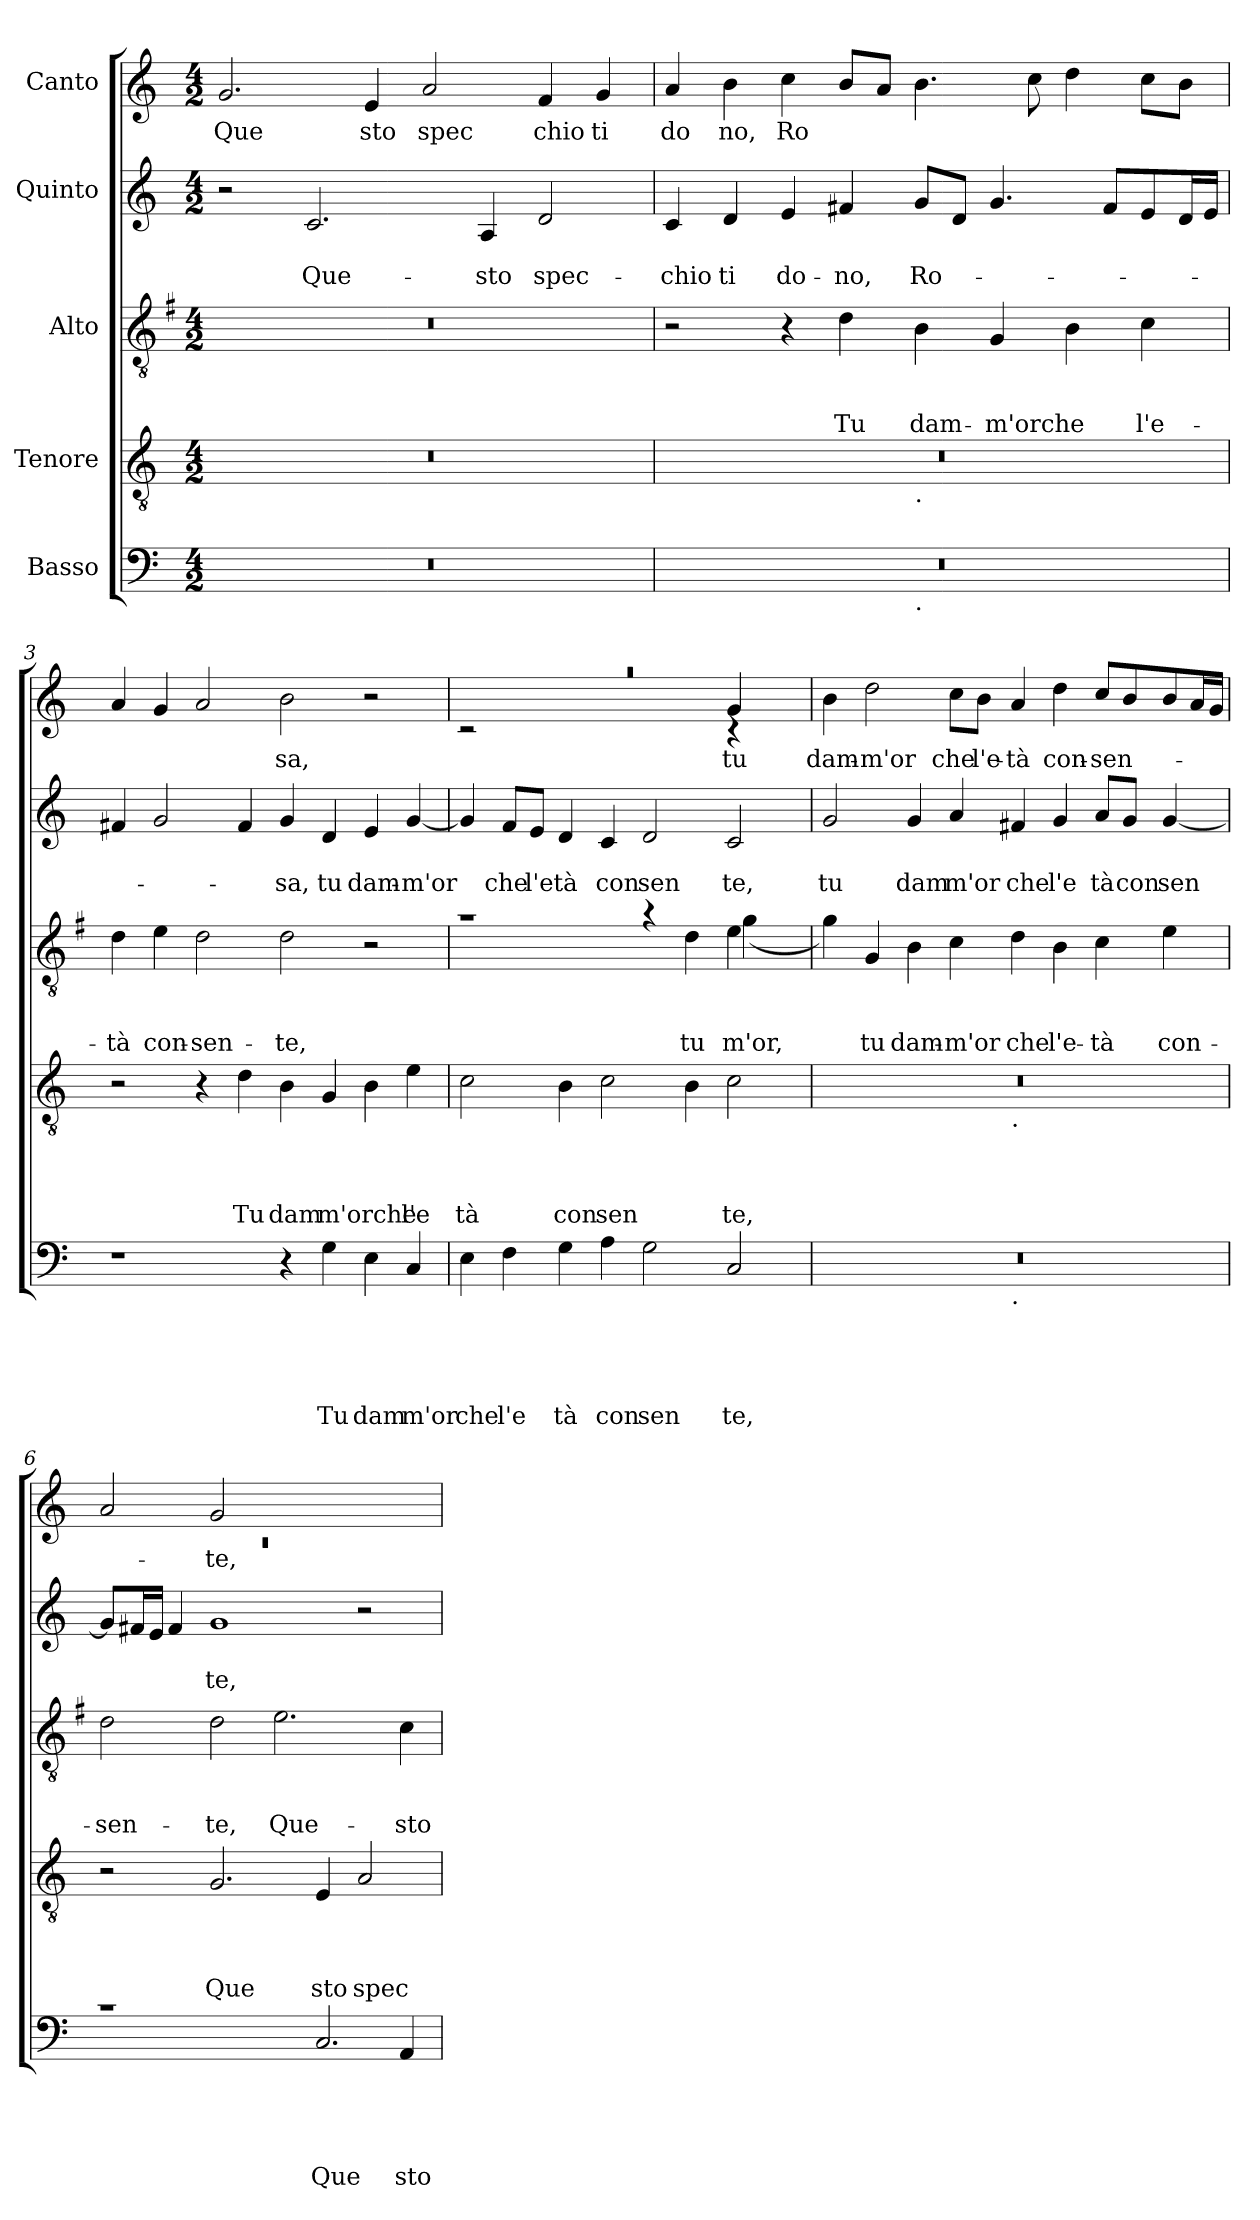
**kern	**text	**text	**text	**text	**text	**kern	**text	**text	**text	**text	**kern	**text	**text	**text	**kern	**text	**text	**kern	**text
*part5	*part5	*part5	*part5	*part5	*part5	*part4	*part4	*part4	*part4	*part4	*part3	*part3	*part3	*part3	*part2	*part2	*part2	*part1	*part1
*staff5	*staff5	*staff5	*staff5	*staff5	*staff5	*staff4	*staff4	*staff4	*staff4	*staff4	*staff3	*staff3	*staff3	*staff3	*staff2	*staff2	*staff2	*staff1	*staff1
*I"Basso	*	*	*	*	*	*I"Tenore	*	*	*	*	*I"Alto	*	*	*	*I"Quinto	*	*	*I"Canto	*
*clefF4	*	*	*	*	*	*clefGv2	*	*	*	*	*clefGv2	*	*	*	*clefG2	*	*	*clefG2	*
*	*	*	*	*	*	*	*	*	*	*	*ITrd-3c-5	*	*	*	*	*	*	*	*
*k[]	*	*	*	*	*	*k[]	*	*	*	*	*k[]	*	*	*	*k[]	*	*	*k[]	*
*C:	*	*	*	*	*	*C:	*	*	*	*	*C:	*	*	*	*C:	*	*	*C:	*
*M4/2	*	*	*	*	*	*M4/2	*	*	*	*	*M4/2	*	*	*	*M4/2	*	*	*M4/2	*
=1	=1	=1	=1	=1	=1	=1	=1	=1	=1	=1	=1	=1	=1	=1	=1	=1	=1	=1	=1
!	!	!	!	!	!	!	!	!	!	!	!	!	!	!	!	!	!	!	!LO:LY:b
0r	.	.	.	.	.	0r	.	.	.	.	0r	.	.	.	2r	.	.	2.g/	Que
!	!	!	!	!	!	!	!	!	!	!	!	!	!	!	!	!	!LO:LY:b	!	!
.	.	.	.	.	.	.	.	.	.	.	.	.	.	.	2.c/	.	Que-	.	.
!	!	!	!	!	!	!	!	!	!	!	!	!	!	!	!	!	!	!	!LO:LY:b
.	.	.	.	.	.	.	.	.	.	.	.	.	.	.	.	.	.	4e/	sto
!	!	!	!	!	!	!	!	!	!	!	!	!	!	!	!	!	!	!	!LO:LY:b
.	.	.	.	.	.	.	.	.	.	.	.	.	.	.	.	.	.	2a/	spec
!	!	!	!	!	!	!	!	!	!	!	!	!	!	!	!	!	!LO:LY:b	!	!
.	.	.	.	.	.	.	.	.	.	.	.	.	.	.	4A/	.	-sto	.	.
!	!	!	!	!	!	!	!	!	!	!	!	!	!	!	!	!	!LO:LY:b	!	!LO:LY:b
.	.	.	.	.	.	.	.	.	.	.	.	.	.	.	2d/	.	spec-	4f/	chio
!	!	!	!	!	!	!	!	!	!	!	!	!	!	!	!	!	!	!	!LO:LY:b
.	.	.	.	.	.	.	.	.	.	.	.	.	.	.	.	.	.	4g/	ti
=2	=2	=2	=2	=2	=2	=2	=2	=2	=2	=2	=2	=2	=2	=2	=2	=2	=2	=2	=2
!	!	!	!	!	!	!	!	!	!	!	!	!	!	!	!	!	!LO:LY:b	!	!LO:LY:b
*^	*	*	*	*	*	*^	*	*	*	*	*	*	*	*	*	*	*	*	*
0r	1ryy	.	.	.	.	.	0r	1ryy	.	.	.	.	2r	.	.	.	4c/	.	-chio	4a/	do
!	!	!	!	!	!	!	!	!	!	!	!	!	!	!	!	!	!	!	!LO:LY:b	!	!LO:LY:b
.	.	.	.	.	.	.	.	.	.	.	.	.	.	.	.	.	4d/	.	ti	4b\	no,
!	!	!	!	!	!	!	!	!	!	!	!	!	!	!	!	!	!	!	!LO:LY:b	!	!LO:LY:b
.	.	.	.	.	.	.	.	.	.	.	.	.	4r	.	.	.	4e/	.	do-	4cc\	Ro
!	!	!	!	!	!	!	!	!	!	!	!	!	!	!	!	!LO:LY:b	!	!	!LO:LY:b	!	!
.	.	.	.	.	.	.	.	.	.	.	.	.	4g\	.	.	Tu	4f#X/	.	-no,	8b/L	.
.	.	.	.	.	.	.	.	.	.	.	.	.	.	.	.	.	.	.	.	8a/J	.
!	!	!	!	!	!	!	!	!LO:TX:b:t=.	!	!	!	!	!	!	!	!	!	!	!	!	!
!	!LO:TX:b:t=.	!	!	!	!	!	!	!	!	!	!	!	!	!	!	!	!	!	!	!	!
!	!	!	!	!	!	!	!	!	!	!	!	!	!	!	!	!LO:LY:b	!	!	!LO:LY:b	!	!
.	1ryy	.	.	.	.	.	.	1ryy	.	.	.	.	4e\	.	.	dam-	8g/L	.	Ro-	4.b\	.
.	.	.	.	.	.	.	.	.	.	.	.	.	.	.	.	.	8d/J	.	.	.	.
!	!	!	!	!	!	!	!	!	!	!	!	!	!	!	!	!LO:LY:b	!	!	!	!	!
.	.	.	.	.	.	.	.	.	.	.	.	.	4c/	.	.	-m'orche	4.g/	.	.	.	.
.	.	.	.	.	.	.	.	.	.	.	.	.	.	.	.	.	.	.	.	8cc\	.
.	.	.	.	.	.	.	.	.	.	.	.	.	4e\	.	.	.	.	.	.	4dd\	.
.	.	.	.	.	.	.	.	.	.	.	.	.	.	.	.	.	8f#/L	.	.	.	.
!	!	!	!	!	!	!	!	!	!	!	!	!	!	!	!	!LO:LY:b	!	!	!	!	!
.	.	.	.	.	.	.	.	.	.	.	.	.	4f\	.	.	l'e-	8e/	.	.	8cc\L	.
.	.	.	.	.	.	.	.	.	.	.	.	.	.	.	.	.	16d/L	.	.	8b\J	.
.	.	.	.	.	.	.	.	.	.	.	.	.	.	.	.	.	16e/JJ	.	.	.	.
=3	=3	=3	=3	=3	=3	=3	=3	=3	=3	=3	=3	=3	=3	=3	=3	=3	=3	=3	=3	=3	=3
!	!	!	!	!	!	!	!	!	!	!	!	!	!	!	!	!LO:LY:b	!	!	!	!	!
*v	*v	*	*	*	*	*	*	*	*	*	*	*	*	*	*	*	*	*	*	*	*
*	*	*	*	*	*	*v	*v	*	*	*	*	*	*	*	*	*	*	*	*	*
1r	.	.	.	.	.	2r	.	.	.	.	4g\	.	.	-tà	4f#X/	.	.	4a/	.
!	!	!	!	!	!	!	!	!	!	!	!	!	!	!LO:LY:b	!	!	!	!	!
.	.	.	.	.	.	.	.	.	.	.	4a\	.	.	con-	2g/	.	.	4g/	.
!	!	!	!	!	!	!	!	!	!	!	!	!	!	!LO:LY:b	!	!	!	!	!
.	.	.	.	.	.	4r	.	.	.	.	2g\	.	.	-sen-	.	.	.	2a/	.
!	!	!	!	!	!	!	!	!	!	!LO:LY:b	!	!	!	!	!	!	!	!	!
.	.	.	.	.	.	4d\	.	.	.	Tu	.	.	.	.	4f#/	.	.	.	.
!	!	!	!	!	!	!	!	!	!	!LO:LY:b	!	!	!	!LO:LY:b	!	!	!LO:LY:b	!	!LO:LY:b
4r	.	.	.	.	.	4B\	.	.	.	dam	2g\	.	.	-te,	4g/	.	-sa,	2b\	sa,
!	!	!	!	!	!LO:LY:b	!	!	!	!	!LO:LY:b	!	!	!	!	!	!	!LO:LY:b	!	!
4G\	.	.	.	.	Tu	4G/	.	.	.	m'orche	.	.	.	.	4d/	.	tu	.	.
!	!	!	!	!	!LO:LY:b	!	!	!	!	!	!	!	!	!	!	!	!LO:LY:b	!	!
4E\	.	.	.	.	dam	4B\	.	.	.	.	2r	.	.	.	4e/	.	dam-	2r	.
!	!	!	!	!	!LO:LY:b	!	!	!	!	!LO:LY:b	!	!	!	!	!	!	!LO:LY:b	!	!
4C/	.	.	.	.	m'or	4e\	.	.	.	l'e	.	.	.	.	[<4g/	.	-m'or	.	.
!!LO:LB:g=z
=4	=4	=4	=4	=4	=4	=4	=4	=4	=4	=4	=4	=4	=4	=4	=4	=4	=4	=4	=4
!	!	!	!	!	!LO:LY:b	!	!	!	!	!LO:LY:b	!	!	!	!	!	!	!	!LO:N:vis=1	!
*	*	*	*	*	*	*	*	*	*	*	*^	*	*	*	*	*	*	*^	*
*	*	*	*	*	*	*	*	*	*	*	*	*	*	*	*	*	*	*	*	*^	*
4E\	.	.	.	.	che	2c\	.	.	.	tà	1ra	1.ryy	.	.	.	4g/]	.	.	0raa	2rc	1.ryy	.
!	!	!	!	!	!LO:LY:b	!	!	!	!	!	!	!	!	!	!	!	!	!LO:LY:b	!	!	!	!
4F\	.	.	.	.	l'e	.	.	.	.	.	.	.	.	.	.	8f/L	.	che	.	.	.	.
!	!	!	!	!	!	!	!	!	!	!	!	!	!	!	!	!	!	!LO:LY:b	!	!	!	!
.	.	.	.	.	.	.	.	.	.	.	.	.	.	.	.	8e/J	.	l'e	.	.	.	.
!	!	!	!	!	!LO:LY:b	!	!	!	!	!LO:LY:b	!	!	!	!	!	!	!	!LO:LY:b	!	!	!	!
4G\	.	.	.	.	tà	4B\	.	.	.	con	.	.	.	.	.	4d/	.	tà	.	1ryy	.	.
!	!	!	!	!	!LO:LY:b	!	!	!	!	!LO:LY:b	!	!	!	!	!	!	!	!LO:LY:b	!	!	!	!
4A\	.	.	.	.	con	2c\	.	.	.	sen	.	.	.	.	.	4c/	.	con	.	.	.	.
!	!	!	!	!	!LO:LY:b	!	!	!	!	!	!	!	!	!	!	!	!	!LO:LY:b	!	!	!	!
2G\	.	.	.	.	sen	.	.	.	.	.	4ra	.	.	.	.	2d/	.	sen	.	.	.	.
!	!	!	!	!	!	!	!	!	!	!	!	!	!	!	!LO:LY:b	!	!	!	!	!	!	!
.	.	.	.	.	.	4B\	.	.	.	.	4g\	.	.	.	tu	.	.	.	.	.	.	.
!	!	!	!	!	!LO:LY:b	!	!	!	!	!LO:LY:b	!	!	!	!	!LO:LY:b	!	!	!	!	!	!	!
!	!	!	!	!	!	!	!	!	!	!	!	!	!	!	!LO:LY:b	!	!	!LO:LY:b	!	!	!	!LO:LY:b
2C/	.	.	.	.	te,	2c\	.	.	.	te,	4a\	(>4cc\	.	.	-m'or,	2c/	.	te,	.	4rc	4g/	tu
.	.	.	.	.	.	.	.	.	.	.	4ryy	4ryy	.	.	.	.	.	.	.	4ryy	4ryy	.
=5	=5	=5	=5	=5	=5	=5	=5	=5	=5	=5	=5	=5	=5	=5	=5	=5	=5	=5	=5	=5	=5	=5
!	!	!	!	!	!	!	!	!	!	!	!	!	!	!	!	!	!	!LO:LY:b	!	!	!	!LO:LY:b
*^	*	*	*	*	*	*^	*	*	*	*	*v	*v	*	*	*	*	*	*	*v	*v	*v	*
0r	1ryy	.	.	.	.	.	0r	1ryy	.	.	.	.	4cc\)	.	.	.	2g/	.	tu	4b>\	dam-
!	!	!	!	!	!	!	!	!	!	!	!	!	!	!	!	!LO:LY:b	!	!	!	!	!LO:LY:b
.	.	.	.	.	.	.	.	.	.	.	.	.	4c/	.	.	tu	.	.	.	2dd\	-m'or
!	!	!	!	!	!	!	!	!	!	!	!	!	!	!	!	!LO:LY:b	!	!	!LO:LY:b	!	!
.	.	.	.	.	.	.	.	.	.	.	.	.	4e\	.	.	dam-	4g/	.	dam	.	.
!	!	!	!	!	!	!	!	!	!	!	!	!	!	!	!	!LO:LY:b	!	!	!LO:LY:b	!	!LO:LY:b
.	.	.	.	.	.	.	.	.	.	.	.	.	4f\	.	.	-m'or	4a/	.	m'or	8cc\L	che
!	!	!	!	!	!	!	!	!	!	!	!	!	!	!	!	!	!	!	!	!	!LO:LY:b
.	.	.	.	.	.	.	.	.	.	.	.	.	.	.	.	.	.	.	.	8b\J	l'e-
!	!	!	!	!	!	!	!	!LO:TX:b:t=.	!	!	!	!	!	!	!	!	!	!	!	!	!
!	!LO:TX:b:t=.	!	!	!	!	!	!	!	!	!	!	!	!	!	!	!	!	!	!	!	!
!	!	!	!	!	!	!	!	!	!	!	!	!	!	!	!	!LO:LY:b	!	!	!LO:LY:b	!	!LO:LY:b
.	1ryy	.	.	.	.	.	.	1ryy	.	.	.	.	4g\	.	.	che	4f#X/	.	che	4a/	-tà
!	!	!	!	!	!	!	!	!	!	!	!	!	!	!	!	!LO:LY:b	!	!	!LO:LY:b	!	!LO:LY:b
.	.	.	.	.	.	.	.	.	.	.	.	.	4e\	.	.	l'e-	4g/	.	l'e	4dd\	con-
!	!	!	!	!	!	!	!	!	!	!	!	!	!	!	!	!LO:LY:b	!	!	!LO:LY:b	!	!LO:LY:b
.	.	.	.	.	.	.	.	.	.	.	.	.	4f\	.	.	-tà	8a/L	.	tà	8cc/L	-sen-
!	!	!	!	!	!	!	!	!	!	!	!	!	!	!	!	!	!	!	!LO:LY:b	!	!
.	.	.	.	.	.	.	.	.	.	.	.	.	.	.	.	.	8g/J	.	con	8b/	.
!	!	!	!	!	!	!	!	!	!	!	!	!	!	!	!	!LO:LY:b	!	!	!LO:LY:b	!	!
.	.	.	.	.	.	.	.	.	.	.	.	.	4a\	.	.	con-	[<4g/	.	sen	8b/	.
.	.	.	.	.	.	.	.	.	.	.	.	.	.	.	.	.	.	.	.	16a/L	.
.	.	.	.	.	.	.	.	.	.	.	.	.	.	.	.	.	.	.	.	16g/JJ	.
=6	=6	=6	=6	=6	=6	=6	=6	=6	=6	=6	=6	=6	=6	=6	=6	=6	=6	=6	=6	=6	=6
*	*	*	*	*	*	*	*	*	*	*	*	*	*	*	*	*	*	*	*	*^	*
!	!	!	!	!	!	!	!	!	!	!	!	!	!	!	!	!LO:LY:b	!	!	!	!	!LO:N:vis=1	!
*	*	*	*	*	*	*	*v	*v	*	*	*	*	*	*	*	*	*	*	*	*	*	*
1rc	1..ryy	.	.	.	.	.	2r	.	.	.	.	2g\	.	.	-sen-	8g/L]	.	.	2a/	0rc	.
.	.	.	.	.	.	.	.	.	.	.	.	.	.	.	.	16f#X/L	.	.	.	.	.
.	.	.	.	.	.	.	.	.	.	.	.	.	.	.	.	16e/JJ	.	.	.	.	.
.	.	.	.	.	.	.	.	.	.	.	.	.	.	.	.	4f#/	.	.	.	.	.
!	!	!	!	!	!	!	!	!	!	!	!LO:LY:b	!	!	!	!LO:LY:b	!	!	!LO:LY:b	!	!	!LO:LY:b
.	.	.	.	.	.	.	2.G/	.	.	.	Que	2g\	.	.	-te,	1g	.	te,	2g/	.	-te,
!	!	!	!	!	!	!	!	!	!	!	!	!	!	!	!LO:LY:b	!	!	!	!	!	!
4ryy	.	.	.	.	.	.	.	.	.	.	.	2.a\	.	.	Que-	.	.	.	1ryy	.	.
!	!	!	!	!	!	!LO:LY:b	!	!	!	!	!LO:LY:b	!	!	!	!	!	!	!	!	!	!
2.C/	.	.	.	.	.	Que	4E/	.	.	.	sto	.	.	.	.	.	.	.	.	.	.
!	!	!	!	!	!	!	!	!	!	!	!LO:LY:b	!	!	!	!	!	!	!	!	!	!
.	.	.	.	.	.	.	2A/	.	.	.	spec	.	.	.	.	2r	.	.	.	.	.
!	!	!	!	!	!	!LO:LY:b	!	!	!	!	!	!	!	!	!LO:LY:b	!	!	!	!	!	!
.	4AA/	.	.	.	.	sto	.	.	.	.	.	4f\	.	.	-sto	.	.	.	.	.	.
*v	*v	*	*	*	*	*	*	*	*	*	*	*	*	*	*	*	*	*	*v	*v	*
=	=	=	=	=	=	=	=	=	=	=	=	=	=	=	=	=	=	=	=
*-	*-	*-	*-	*-	*-	*-	*-	*-	*-	*-	*-	*-	*-	*-	*-	*-	*-	*-	*-
